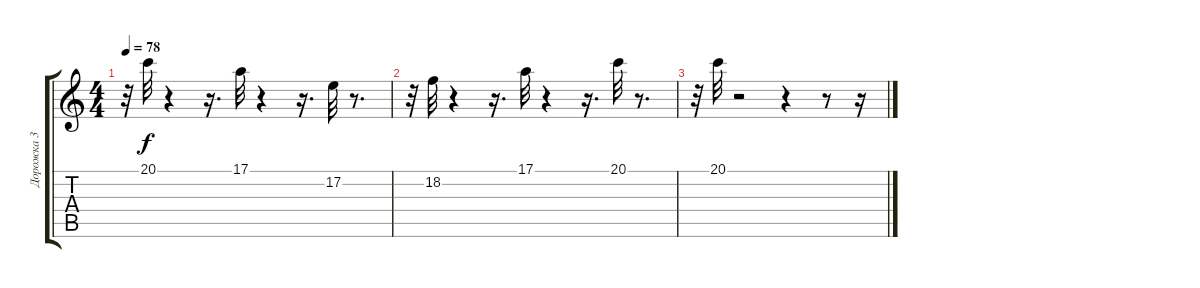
\track ("Дорожка 3" "Дорожка 3") {instrument electricpiano1}
\staff {score tabs}
\tuning (E4 B3 G3 D3 A2 E2) {hide}
\ts (4 4)
\tempo 78
\clef g2
\ks c
r.32{dy f} 20.1.32 r.4 r.16{d} 17.1.32 r.4 r.16{d} 17.2.32 r.8{d} |
r.32 18.2.32 r.4 r.16{d} 17.1.32 r.4 r.16{d} 20.1.32 r.8{d} |
r.32 20.1.32 r.2 r.4 r.8 r.16
